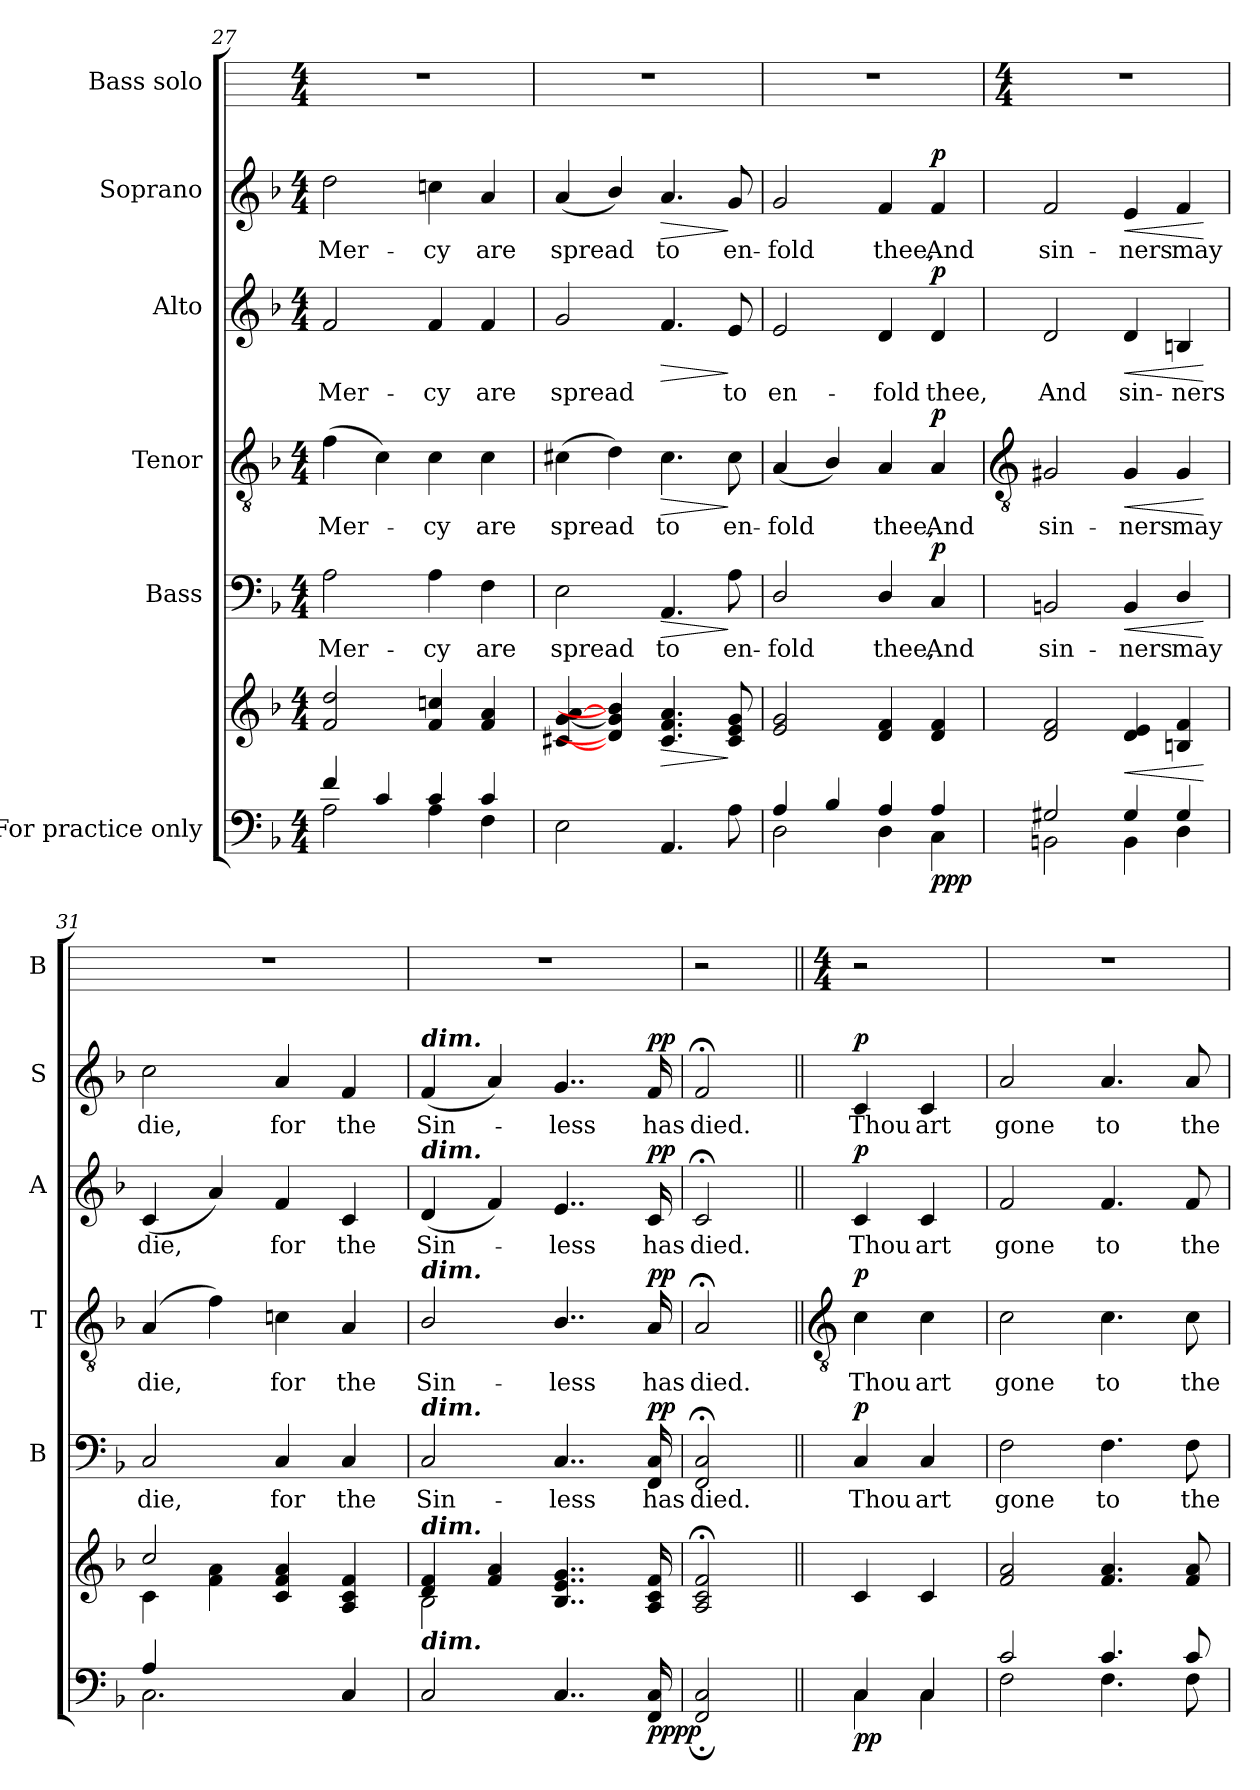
**kern	**kern	**dynam	**kern	**text	**dynam	**kern	**text	**dynam	**kern	**text	**dynam	**kern	**text	**dynam	**kern
*part6	*part6	*part6	*part5	*part5	*part5	*part4	*part4	*part4	*part3	*part3	*part3	*part2	*part2	*part2	*part1
*staff7	*staff6	*staff6/7	*staff5	*staff5	*staff5	*staff4	*staff4	*staff4	*staff3	*staff3	*staff3	*staff2	*staff2	*staff2	*staff1
*I"For practice  only	*	*	*I"Bass	*	*	*I"Tenor	*	*	*I"Alto	*	*	*I"Soprano	*	*	*I"Bass solo
*	*	*	*I'B	*	*	*I'T	*	*	*I'A	*	*	*I'S	*	*	*I'B
*clefF4	*clefG2	*	*clefF4	*	*	*clefGv2	*	*	*clefG2	*	*	*clefG2	*	*	*
*k[b-]	*k[b-]	*	*k[b-]	*	*	*k[b-]	*	*	*k[b-]	*	*	*k[b-]	*	*	*
*F:	*F:	*	*F:	*	*	*F:	*	*	*F:	*	*	*F:	*	*	*
*M4/4	*M4/4	*	*M4/4	*	*	*M4/4	*	*	*M4/4	*	*	*M4/4	*	*	*M4/4
=27	=27	=27	=27	=27	=27	=27	=27	=27	=27	=27	=27	=27	=27	=27	=27
*^	*	*	*	*	*	*	*	*	*	*	*	*	*	*	*
!	!	!	!	!	!LO:LY:b	!	!	!LO:LY:b	!	!	!LO:LY:b	!	!	!LO:LY:b	!	!
4f/	2A\	2f 2dd	.	2A	Mer-	.	(>4f	Mer-	.	2f	Mer-	.	2dd	Mer-	.	1r
4c/	.	.	.	.	.	.	4c)	.	.	.	.	.	.	.	.	.
!	!	!	!	!	!LO:LY:b	!	!	!LO:LY:b	!	!	!LO:LY:b	!	!	!LO:LY:b	!	!
4c/	4A\	4f 4ccn	.	4A	-cy	.	4c	cy	.	4f	-cy	.	4ccn	-cy	.	.
!	!	!	!	!	!LO:LY:b	!	!	!LO:LY:b	!	!	!LO:LY:b	!	!	!LO:LY:b	!	!
4c/	4F\	4f 4a	.	4F	are	.	4c	are	.	4f	are	.	4a	are	.	.
=28	=28	=28	=28	=28	=28	=28	=28	=28	=28	=28	=28	=28	=28	=28	=28	=28
!	!	!	!	!	!LO:LY:b	!	!	!LO:LY:b	!	!	!LO:LY:b	!	!	!LO:LY:b	!	!
1ryy	2E\	[4c#X [4g [4a	.	2E	spread	.	(>4c#X	spread	.	2g	spread	.	(<4a	spread	.	1r
.	.	4d/] 4g/] 4b-/]	.	.	.	.	4d)	.	.	.	.	.	4b-/)	.	.	.
!	!	!	!LO:HP:b	!	!LO:LY:b	!LO:HP:b	!	!LO:LY:b	!LO:HP:b	!	!	!LO:HP:b	!	!LO:LY:b	!LO:HP:b	!
.	4.AA/	4.c# 4.f 4.a	>	4.AA	to	>	4.c#	to	>	4.f	.	>	4.a	to	>	.
!	!	!	!	!	!LO:LY:b	!	!	!LO:LY:b	!	!	!LO:LY:b	!	!	!LO:LY:b	!	!
.	8A\	8c# 8e 8g	]	8A	en-	]	8c#	en-	]	8e	to	]	8g	en-	]	.
=29	=29	=29	=29	=29	=29	=29	=29	=29	=29	=29	=29	=29	=29	=29	=29	=29
!	!	!	!	!	!LO:LY:b	!	!	!LO:LY:b	!	!	!LO:LY:b	!	!	!LO:LY:b	!	!
4A/	2D\	2e 2g	.	2D/	-fold	.	(<4A	-fold	.	2e	en-	.	2g	-fold	.	1r
4B-/	.	.	.	.	.	.	4B-/)	.	.	.	.	.	.	.	.	.
!	!	!	!	!	!LO:LY:b	!	!	!LO:LY:b	!	!	!LO:LY:b	!	!	!LO:LY:b	!	!
4A/	4D\	4d 4f	.	4D/	thee,	.	4A	thee,	.	4d	-fold	.	4f	thee,	.	.
!	!	!	!LO:DY:b=2	!	!LO:LY:b	!	!	!LO:LY:b	!	!	!LO:LY:b	!	!	!LO:LY:b	!	!
!	!	!	!LO:DY:n=1:b=2	!	!	!	!	!	!	!	!	!	!	!	!	!
!	!	!	!LO:DY:n=2:b	!	!	!LO:DY:b	!	!	!LO:DY:b	!	!	!LO:DY:b	!	!	!LO:DY:b	!
4A/	4C\	4d 4f	p p p	4C	And	p	4A	And	p	4d	thee,	p	4f	And	p	.
!!LO:LB:g=z
=30	=30	=30	=30	=30	=30	=30	=30	=30	=30	=30	=30	=30	=30	=30	=30	=30
*	*	*	*	*	*	*	*clefGv2	*	*	*	*	*	*	*	*	*
*	*	*	*	*	*	*	*	*	*	*	*	*	*	*	*	*M4/4
*	*	*^	*	*	*	*	*	*	*	*	*	*	*	*	*	*
!	!	!	!	!	!	!LO:LY:b	!	!	!LO:LY:b	!	!	!LO:LY:b	!	!	!LO:LY:b	!	!
2G#X/	2BBn\	2d 2f	1ryy	.	2BBn	sin-	.	2G#X	sin-	.	2d	And	.	2f	sin-	.	1r
!	!	!	!	!LO:HP:b	!	!LO:LY:b	!LO:HP:b	!	!LO:LY:b	!LO:HP:b	!	!LO:LY:b	!LO:HP:b	!	!LO:LY:b	!LO:HP:b	!
4G#/	4BB\	4d 4e	.	<	4BB	-ners	<	4G#	-ners	<	4d	sin-	<	4e	-ners	<	.
!	!	!	!	!	!	!LO:LY:b	!	!	!LO:LY:b	!	!	!LO:LY:b	!	!	!LO:LY:b	!	!
4G#/	4D\	4Bn 4f	.	.	4D/	may	.	4G#	may	.	4Bn	-ners	.	4f	may	.	.
*v	*v	*	*	*	*	*	*	*	*	*	*	*	*	*	*	*	*
*	*v	*v	*	*	*	*	*	*	*	*	*	*	*	*	*	*
.	.	[	.	.	[	.	.	[	.	.	[	.	.	[	.
=31	=31	=31	=31	=31	=31	=31	=31	=31	=31	=31	=31	=31	=31	=31	=31
*^	*^	*	*	*	*	*	*	*	*	*	*	*	*	*	*
!	!	!	!	!	!	!LO:LY:b	!	!	!LO:LY:b	!	!	!LO:LY:b	!	!	!LO:LY:b	!	!
4A/	2.C\	2cc/	4c\	.	2C	die,	.	(<4A	die,	.	(<4c	die,	.	2cc	die,	.	1r
2.ryy	.	.	4f\ 4a\	.	.	.	.	4f)	.	.	4a)	.	.	.	.	.	.
!	!	!	!	!	!	!LO:LY:b	!	!	!LO:LY:b	!	!	!LO:LY:b	!	!	!LO:LY:b	!	!
.	.	4c 4f 4a	2ryy	.	4C	for	.	4cn	for	.	4f	for	.	4a	for	.	.
!	!	!	!	!	!	!LO:LY:b	!	!	!LO:LY:b	!	!	!LO:LY:b	!	!	!LO:LY:b	!	!
.	4C/	4A 4c 4f	.	.	4C	the	.	4A	the	.	4c	the	.	4f	the	.	.
=32	=32	=32	=32	=32	=32	=32	=32	=32	=32	=32	=32	=32	=32	=32	=32	=32	=32
!	!	!	!	!	!	!	!	!	!	!	!	!	!	!LO:TX:a:Bi:t=dim.	!	!	!
!	!	!	!	!	!	!	!	!	!	!	!LO:TX:a:Bi:t=dim.	!	!	!	!	!	!
!	!	!	!	!	!	!	!	!LO:TX:a:Bi:t=dim.	!	!	!	!	!	!	!	!	!
!	!	!	!	!	!LO:TX:a:Bi:t=dim.	!	!	!	!	!	!	!	!	!	!	!	!
!	!	!LO:TX:a:Bi:t=dim.	!	!	!	!	!	!	!	!	!	!	!	!	!	!	!
!LO:TX:a:Bi:t=dim.	!	!	!	!	!	!	!	!	!	!	!	!	!	!	!	!	!
!	!	!	!	!	!	!LO:LY:b	!	!	!LO:LY:b	!	!	!LO:LY:b	!	!	!LO:LY:b	!	!
1ryy	2C/	4d 4f	2B-\	.	2C/	Sin-	.	2B-/	Sin-	.	(<4d	Sin-	.	(<4f	Sin-	.	1r
.	.	4f 4a	.	.	.	.	.	.	.	.	4f)	.	.	4a)	.	.	.
!	!	!	!	!	!	!LO:LY:b	!	!	!LO:LY:b	!	!	!LO:LY:b	!	!	!LO:LY:b	!	!
.	4..C/	4..B- 4..e 4..g	2ryy	.	4..C/	-less	.	4..B-/	-less	.	4..e	less	.	4..g	less	.	.
!	!	!	!	!LO:DY:b=2	!	!LO:LY:b	!	!	!LO:LY:b	!	!	!LO:LY:b	!	!	!LO:LY:b	!	!
!	!	!	!	!LO:DY:n=1:b	!	!	!LO:DY:b	!	!	!LO:DY:b	!	!	!LO:DY:b	!	!	!LO:DY:b	!
.	16FF/ 16C/	16A 16c 16f	.	pp pp	16FF 16C	has	pp	16A	has	pp	16c	has	pp	16f	has	pp	.
=33	=33	=33	=33	=33	=33	=33	=33	=33	=33	=33	=33	=33	=33	=33	=33	=33	=33
!	!	!	!	!	!	!LO:LY:b	!	!	!LO:LY:b	!	!	!LO:LY:b	!	!	!LO:LY:b	!	!
2ryy	2FF/; 2C/;	2A;< 2c;< 2f;<	2ryy	.	2FF;< 2C;<	died.	.	2A;<	died.	.	2c;<	died.	.	2f;<	died.	.	2r
*	*	*v	*v	*	*	*	*	*	*	*	*	*	*	*	*	*	*
!!LO:LB:g=z
=34||	=34||	=34||	=34||	=34||	=34||	=34||	=34||	=34||	=34||	=34||	=34||	=34||	=34||	=34||	=34||	=34||
*	*	*	*	*	*	*	*clefGv2	*	*	*	*	*	*	*	*	*
*	*	*	*	*	*	*	*	*	*	*	*	*	*	*	*	*M4/4
*	*	*^	*	*	*	*	*	*	*	*	*	*	*	*	*	*
!	!	!	!	!LO:DY:b=2	!	!LO:LY:b	!	!	!LO:LY:b	!	!	!LO:LY:b	!	!	!LO:LY:b	!	!
!	!	!	!	!LO:DY:n=1:b	!	!	!LO:DY:b	!	!	!LO:DY:b	!	!	!LO:DY:b	!	!	!LO:DY:b	!
*	*	*v	*v	*	*	*	*	*	*	*	*	*	*	*	*	*	*
4C/	4C\	4c	p p	4C	Thou	p	4c	Thou	p	4c	Thou	p	4c	Thou	p	2r
!	!	!	!	!	!LO:LY:b	!	!	!LO:LY:b	!	!	!LO:LY:b	!	!	!LO:LY:b	!	!
4C/	4C\	4c	.	4C	art	.	4c	art	.	4c	art	.	4c	art	.	.
=35	=35	=35	=35	=35	=35	=35	=35	=35	=35	=35	=35	=35	=35	=35	=35	=35
!	!	!	!	!	!LO:LY:b	!	!	!LO:LY:b	!	!	!LO:LY:b	!	!	!LO:LY:b	!	!
2c/	2F\	2f 2a	.	2F	gone	.	2c	gone	.	2f	gone	.	2a	gone	.	1r
!	!	!	!	!	!LO:LY:b	!	!	!LO:LY:b	!	!	!LO:LY:b	!	!	!LO:LY:b	!	!
4.c/	4.F\	4.f 4.a	.	4.F	to	.	4.c	to	.	4.f	to	.	4.a	to	.	.
!	!	!	!	!	!LO:LY:b	!	!	!LO:LY:b	!	!	!LO:LY:b	!	!	!LO:LY:b	!	!
8c/	8F\	8f 8a	.	8F	the	.	8c	the	.	8f	the	.	8a	the	.	.
*v	*v	*	*	*	*	*	*	*	*	*	*	*	*	*	*	*
=	=	=	=	=	=	=	=	=	=	=	=	=	=	=	=
*-	*-	*-	*-	*-	*-	*-	*-	*-	*-	*-	*-	*-	*-	*-	*-
